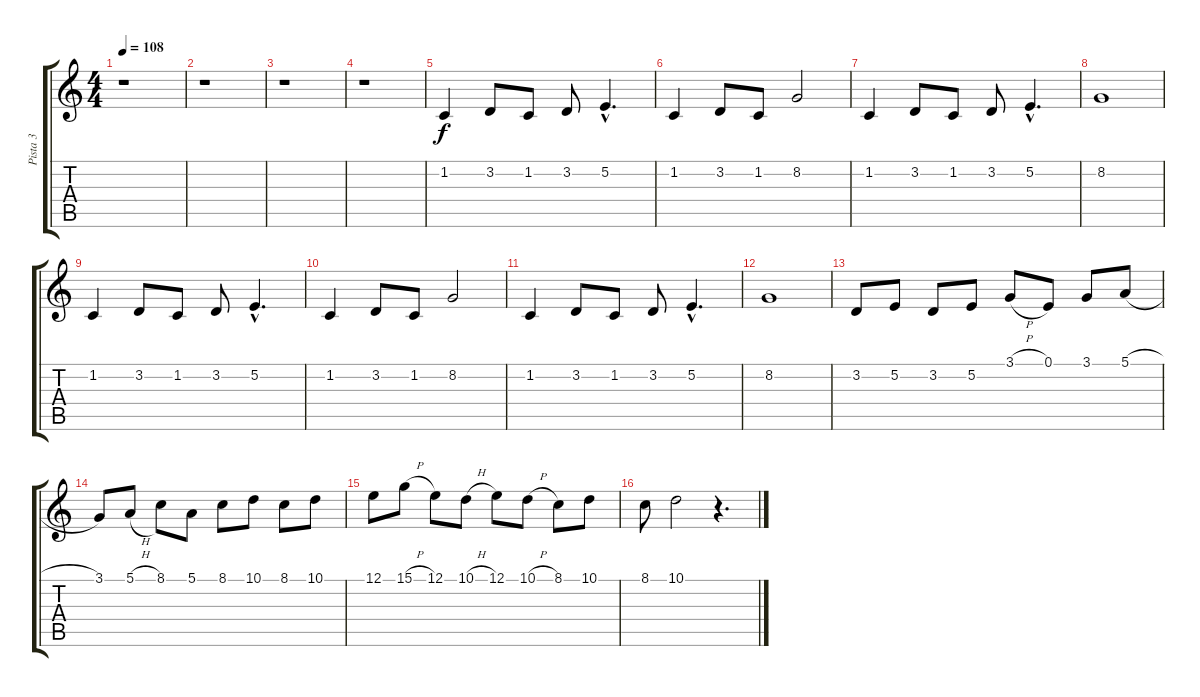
\track ("Pista 3" "Pista 3") {instrument stringensemble1}
\staff {score tabs}
\tuning (E4 B3 G3 D3 A2 E2) {hide}
\ts (4 4)
\tempo 108
\clef g2
\ks c
r.1{dy f} |
r.1 |
r.1 |
r.1 |
1.2.4 3.2.8 1.2.8 3.2.8 5.2{hac}.4{d} |
1.2.4 3.2.8 1.2.8 8.2.2 |
1.2.4 3.2.8 1.2.8 3.2.8 5.2{hac}.4{d} |
8.2.1 |
1.2.4 3.2.8 1.2.8 3.2.8 5.2{hac}.4{d} |
1.2.4 3.2.8 1.2.8 8.2.2 |
1.2.4 3.2.8 1.2.8 3.2.8 5.2{hac}.4{d} |
8.2.1 |
3.2.8 5.2.8 3.2.8 5.2.8 3.1{h}.8 0.1.8 3.1.8 5.1{h}.8 |
3.1.8 5.1{h}.8 8.1.8 5.1.8 8.1.8 10.1.8 8.1.8 10.1.8 |
12.1.8 15.1{h}.8 12.1.8 10.1{h}.8 12.1.8 10.1{h}.8 8.1.8 10.1.8 |
8.1.8 10.1.2 r.4{d}
